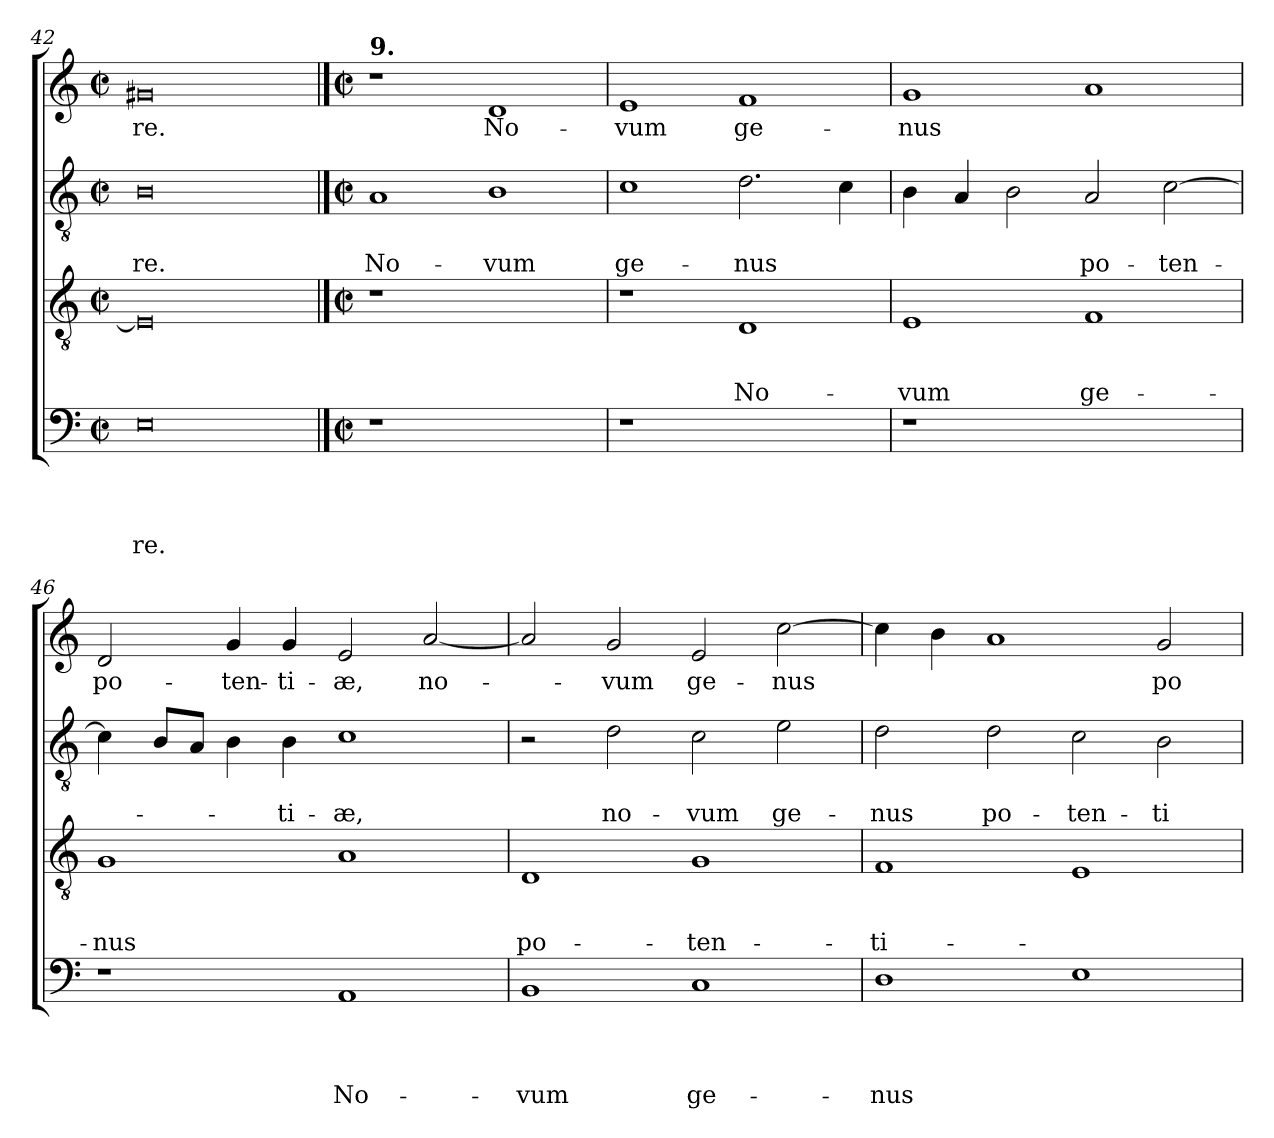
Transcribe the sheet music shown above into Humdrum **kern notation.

**kern	**text	**text	**text	**text	**kern	**text	**text	**text	**kern	**text	**text	**kern	**text
*part4	*part4	*part4	*part4	*part4	*part3	*part3	*part3	*part3	*part2	*part2	*part2	*part1	*part1
*staff4	*staff4	*staff4	*staff4	*staff4	*staff3	*staff3	*staff3	*staff3	*staff2	*staff2	*staff2	*staff1	*staff1
*clefF4	*	*	*	*	*clefGv2	*	*	*	*clefGv2	*	*	*clefG2	*
*k[]	*	*	*	*	*k[]	*	*	*	*k[]	*	*	*k[]	*
*C:	*	*	*	*	*C:	*	*	*	*C:	*	*	*C:	*
*M2/2	*	*	*	*	*M2/2	*	*	*	*M2/2	*	*	*M2/2	*
*met(c|)	*	*	*	*	*met(c|)	*	*	*	*met(c|)	*	*	*met(c|)	*
=42	=42	=42	=42	=42	=42	=42	=42	=42	=42	=42	=42	=42	=42
!	!	!	!	!LO:LY:b	!	!	!	!	!	!	!LO:LY:b	!	!LO:LY:b
0E	.	.	.	-re.	0E]	.	.	.	0B	.	-re.	0g#X	-re.
!!LO:LB:g=z
==43	==43	==43	==43	==43	==43	==43	==43	==43	==43	==43	==43	==43	==43
*M2/2	*	*	*	*	*M2/2	*	*	*	*M2/2	*	*	*M2/2	*
*met(c|)	*	*	*	*	*met(c|)	*	*	*	*met(c|)	*	*	*met(c|)	*
!	!	!	!	!	!	!	!	!	!	!	!	!LO:TX:a:B:t=9.	!
!	!	!	!	!	!	!	!	!	!	!	!LO:LY:b	!	!
1r	.	.	.	.	1r	.	.	.	1A	.	No-	1r	.
!	!	!	!	!	!	!	!	!	!	!	!LO:LY:b	!	!LO:LY:b
1ryy	.	.	.	.	1ryy	.	.	.	1B	.	-vum	1d	No-
=44	=44	=44	=44	=44	=44	=44	=44	=44	=44	=44	=44	=44	=44
!	!	!	!	!	!	!	!	!	!	!	!LO:LY:b	!	!LO:LY:b
1r	.	.	.	.	1r	.	.	.	1c	.	ge-	1e	-vum
!	!	!	!	!	!	!	!	!LO:LY:b	!	!	!LO:LY:b	!	!LO:LY:b
1ryy	.	.	.	.	1D	.	.	No-	2.d\	.	-nus	1f	ge-
.	.	.	.	.	.	.	.	.	4c\	.	.	.	.
=45	=45	=45	=45	=45	=45	=45	=45	=45	=45	=45	=45	=45	=45
!	!	!	!	!	!	!	!	!LO:LY:b	!	!	!	!	!LO:LY:b
1r	.	.	.	.	1E	.	.	-vum	4B\	.	.	1g	-nus
.	.	.	.	.	.	.	.	.	4A/	.	.	.	.
.	.	.	.	.	.	.	.	.	2B\	.	.	.	.
!	!	!	!	!	!	!	!	!LO:LY:b	!	!	!LO:LY:b	!	!
1ryy	.	.	.	.	1F	.	.	ge-	2A/	.	po-	1a	.
!	!	!	!	!	!	!	!	!	!	!	!LO:LY:b	!	!
.	.	.	.	.	.	.	.	.	[2c\	.	-ten-	.	.
=46	=46	=46	=46	=46	=46	=46	=46	=46	=46	=46	=46	=46	=46
!	!	!	!	!	!	!	!	!LO:LY:b	!	!	!	!	!LO:LY:b
1r	.	.	.	.	1G	.	.	-nus	4c\]	.	.	2d/	po-
.	.	.	.	.	.	.	.	.	8B/L	.	.	.	.
.	.	.	.	.	.	.	.	.	8A/J	.	.	.	.
!	!	!	!	!	!	!	!	!	!	!	!	!	!LO:LY:b
.	.	.	.	.	.	.	.	.	4B\	.	.	4g/	-ten-
!	!	!	!	!	!	!	!	!	!	!	!LO:LY:b	!	!LO:LY:b
.	.	.	.	.	.	.	.	.	4B\	.	-ti-	4g/	-ti-
!	!	!	!	!LO:LY:b	!	!	!	!	!	!	!LO:LY:b	!	!LO:LY:b
1AA	.	.	.	No-	1A	.	.	.	1c	.	-æ,	2e/	-æ,
!	!	!	!	!	!	!	!	!	!	!	!	!	!LO:LY:b
.	.	.	.	.	.	.	.	.	.	.	.	[2a/	no-
=47	=47	=47	=47	=47	=47	=47	=47	=47	=47	=47	=47	=47	=47
!	!	!	!	!LO:LY:b	!	!	!	!LO:LY:b	!	!	!	!	!
1BB	.	.	.	-vum	1D	.	.	po-	2r	.	.	2a/]	.
!	!	!	!	!	!	!	!	!	!	!	!LO:LY:b	!	!LO:LY:b
.	.	.	.	.	.	.	.	.	2d\	.	no-	2g/	-vum
!	!	!	!	!LO:LY:b	!	!	!	!LO:LY:b	!	!	!LO:LY:b	!	!LO:LY:b
1C	.	.	.	ge-	1G	.	.	-ten-	2c\	.	-vum	2e/	ge-
!	!	!	!	!	!	!	!	!	!	!	!LO:LY:b	!	!LO:LY:b
.	.	.	.	.	.	.	.	.	2e\	.	ge-	[2cc\	-nus
!!LO:LB:g=z
=48	=48	=48	=48	=48	=48	=48	=48	=48	=48	=48	=48	=48	=48
!	!	!	!	!LO:LY:b	!	!	!	!LO:LY:b	!	!	!LO:LY:b	!	!
1D	.	.	.	-nus	1F	.	.	-ti-	2d\	.	-nus	4cc\]	.
.	.	.	.	.	.	.	.	.	.	.	.	4b\	.
!	!	!	!	!	!	!	!	!	!	!	!LO:LY:b	!	!
.	.	.	.	.	.	.	.	.	2d\	.	po-	1a	.
!	!	!	!	!	!	!	!	!	!	!	!LO:LY:b	!	!
1E	.	.	.	.	1E	.	.	.	2c\	.	-ten-	.	.
!	!	!	!	!	!	!	!	!	!	!	!LO:LY:b	!	!LO:LY:b
.	.	.	.	.	.	.	.	.	2B\	.	-ti-	2g/	po-
=	=	=	=	=	=	=	=	=	=	=	=	=	=
*-	*-	*-	*-	*-	*-	*-	*-	*-	*-	*-	*-	*-	*-
